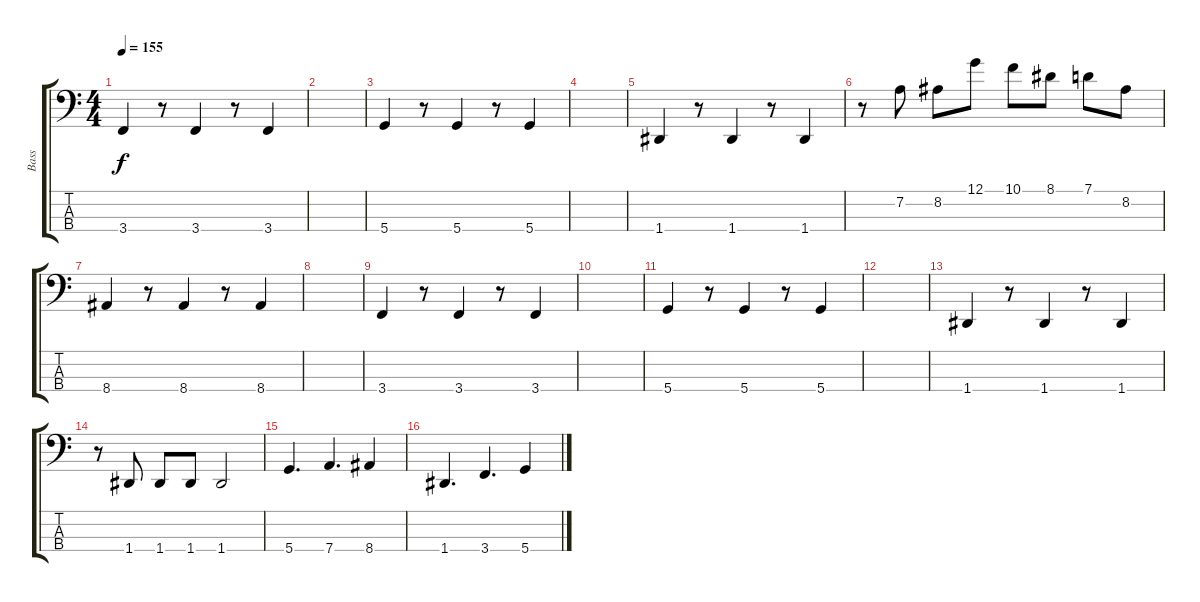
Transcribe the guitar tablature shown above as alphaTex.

\track ("Bass" "Bass") {instrument electricbasspick}
\staff {score tabs}
\tuning (G2 D2 A1 D1) {hide}
\ts (4 4)
\tempo 155
\clef f4
\ks c
3.4.4{dy f} r.8 3.4.4 r.8 3.4.4 |
|
5.4.4 r.8 5.4.4 r.8 5.4.4 |
|
1.4.4 r.8 1.4.4 r.8 1.4.4 |
r.8 7.2.8 8.2.8 12.1.8 10.1.8 8.1.8 7.1.8 8.2.8 |
8.4.4 r.8 8.4.4 r.8 8.4.4 |
|
3.4.4 r.8 3.4.4 r.8 3.4.4 |
|
5.4.4 r.8 5.4.4 r.8 5.4.4 |
|
1.4.4 r.8 1.4.4 r.8 1.4.4 |
r.8 1.4.8 1.4.8 1.4.8 1.4.2 |
5.4.4{d} 7.4.4{d} 8.4.4 |
1.4.4{d} 3.4.4{d} 5.4.4
